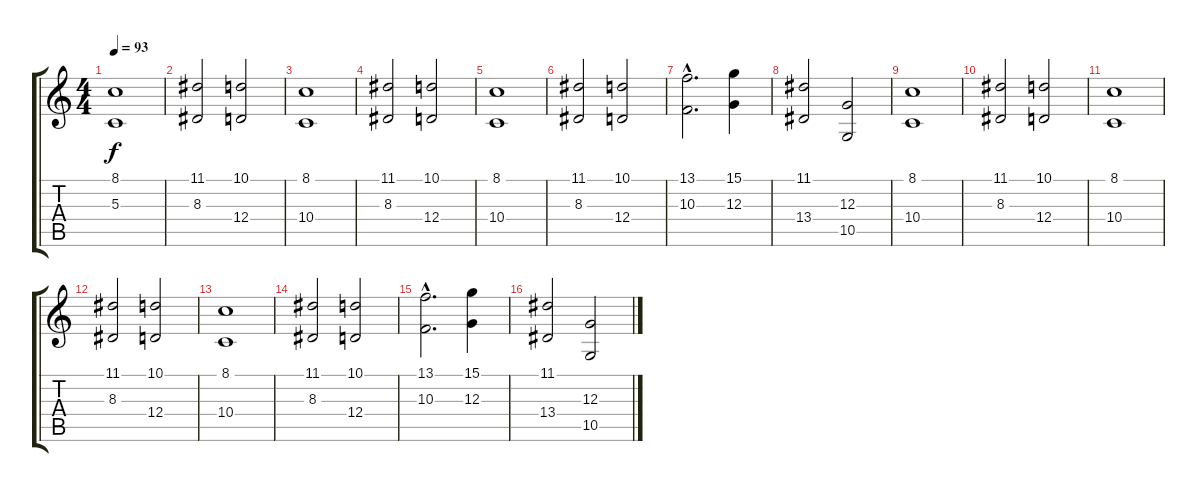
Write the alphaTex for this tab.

\track "" {instrument stringensemble2}
\staff {score tabs}
\tuning (E4 B3 G3 D3 A2 E2) {hide}
\ts (4 4)
\tempo 93
\clef g2
\ks c
(8.1 5.3).1{dy f} |
(11.1 8.3).2 (10.1 12.4).2 |
(8.1 10.4).1 |
(11.1 8.3).2 (10.1 12.4).2 |
(8.1 10.4).1 |
(11.1 8.3).2 (10.1 12.4).2 |
(13.1{hac} 10.3{hac}).2{d} (15.1 12.3).4 |
(11.1 13.4).2 (12.3 10.5).2 |
(8.1 10.4).1 |
(11.1 8.3).2 (10.1 12.4).2 |
(8.1 10.4).1 |
(11.1 8.3).2 (10.1 12.4).2 |
(8.1 10.4).1 |
(11.1 8.3).2 (10.1 12.4).2 |
(13.1{hac} 10.3{hac}).2{d} (15.1 12.3).4 |
(11.1 13.4).2 (12.3 10.5).2
